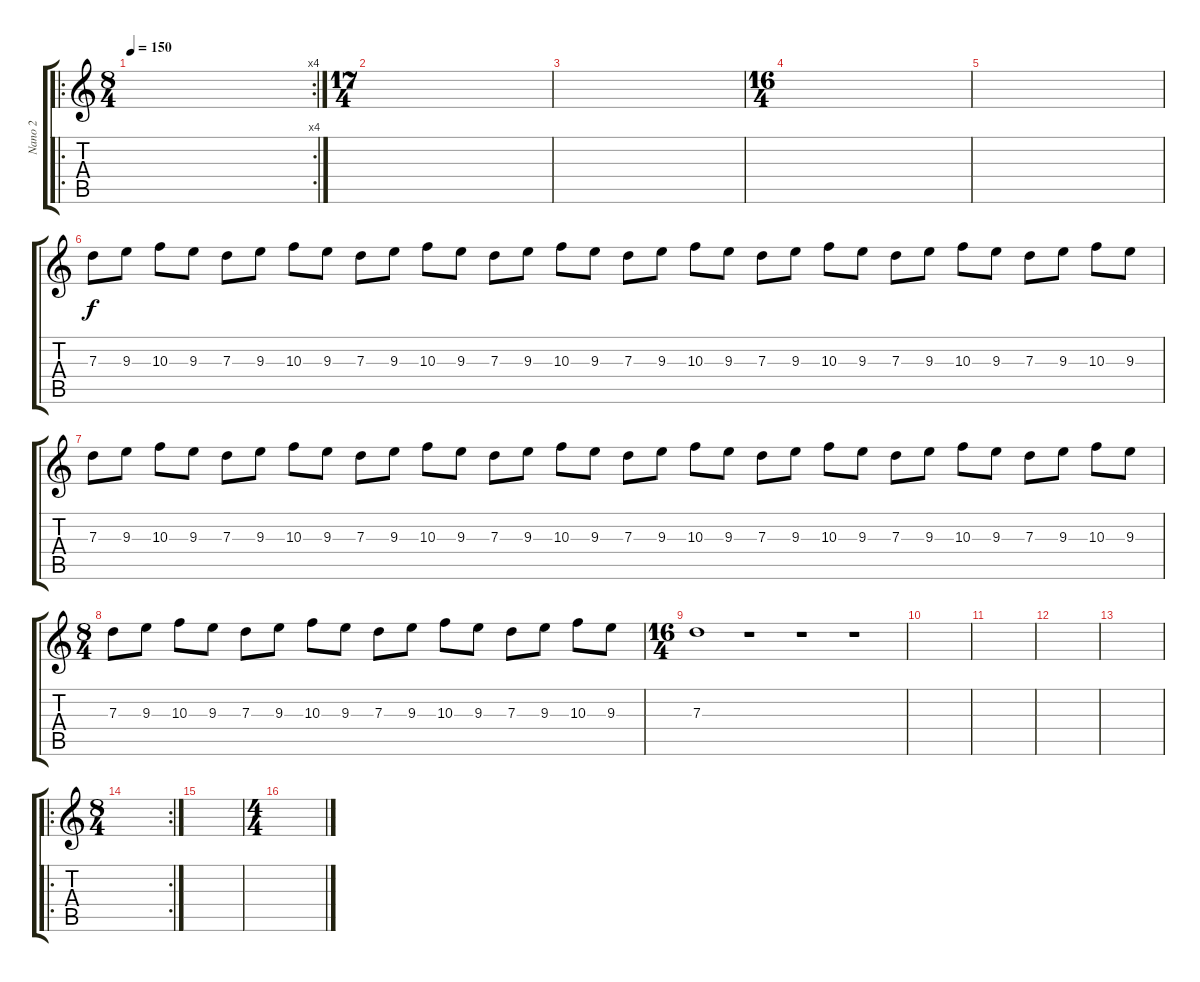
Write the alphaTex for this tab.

\track ("Nano 2" "Nano 2") {instrument overdrivenguitar}
\staff {score tabs}
\tuning (E4 B3 G3 D3 A2 E2) {hide}
\ro
\rc 4
\ts (8 4)
\tempo 150
\clef g2
\ks c
|
\ts (17 4)
|
|
\ts (16 4)
|
|
7.3.8 9.3.8 10.3.8 9.3.8 7.3.8 9.3.8 10.3.8 9.3.8 7.3.8 9.3.8 10.3.8 9.3.8 7.3.8 9.3.8 10.3.8 9.3.8 7.3.8 9.3.8 10.3.8 9.3.8 7.3.8 9.3.8 10.3.8 9.3.8 7.3.8 9.3.8 10.3.8 9.3.8 7.3.8 9.3.8 10.3.8 9.3.8 |
7.3.8 9.3.8 10.3.8 9.3.8 7.3.8 9.3.8 10.3.8 9.3.8 7.3.8 9.3.8 10.3.8 9.3.8 7.3.8 9.3.8 10.3.8 9.3.8 7.3.8 9.3.8 10.3.8 9.3.8 7.3.8 9.3.8 10.3.8 9.3.8 7.3.8 9.3.8 10.3.8 9.3.8 7.3.8 9.3.8 10.3.8 9.3.8 |
\ts (8 4)
7.3.8 9.3.8 10.3.8 9.3.8 7.3.8 9.3.8 10.3.8 9.3.8 7.3.8 9.3.8 10.3.8 9.3.8 7.3.8 9.3.8 10.3.8 9.3.8 |
\ts (16 4)
7.3.1 r.1 r.1 r.1 |
|
|
|
|
\ro
\rc 2
\ts (8 4)
|
|
\ts (4 4)
